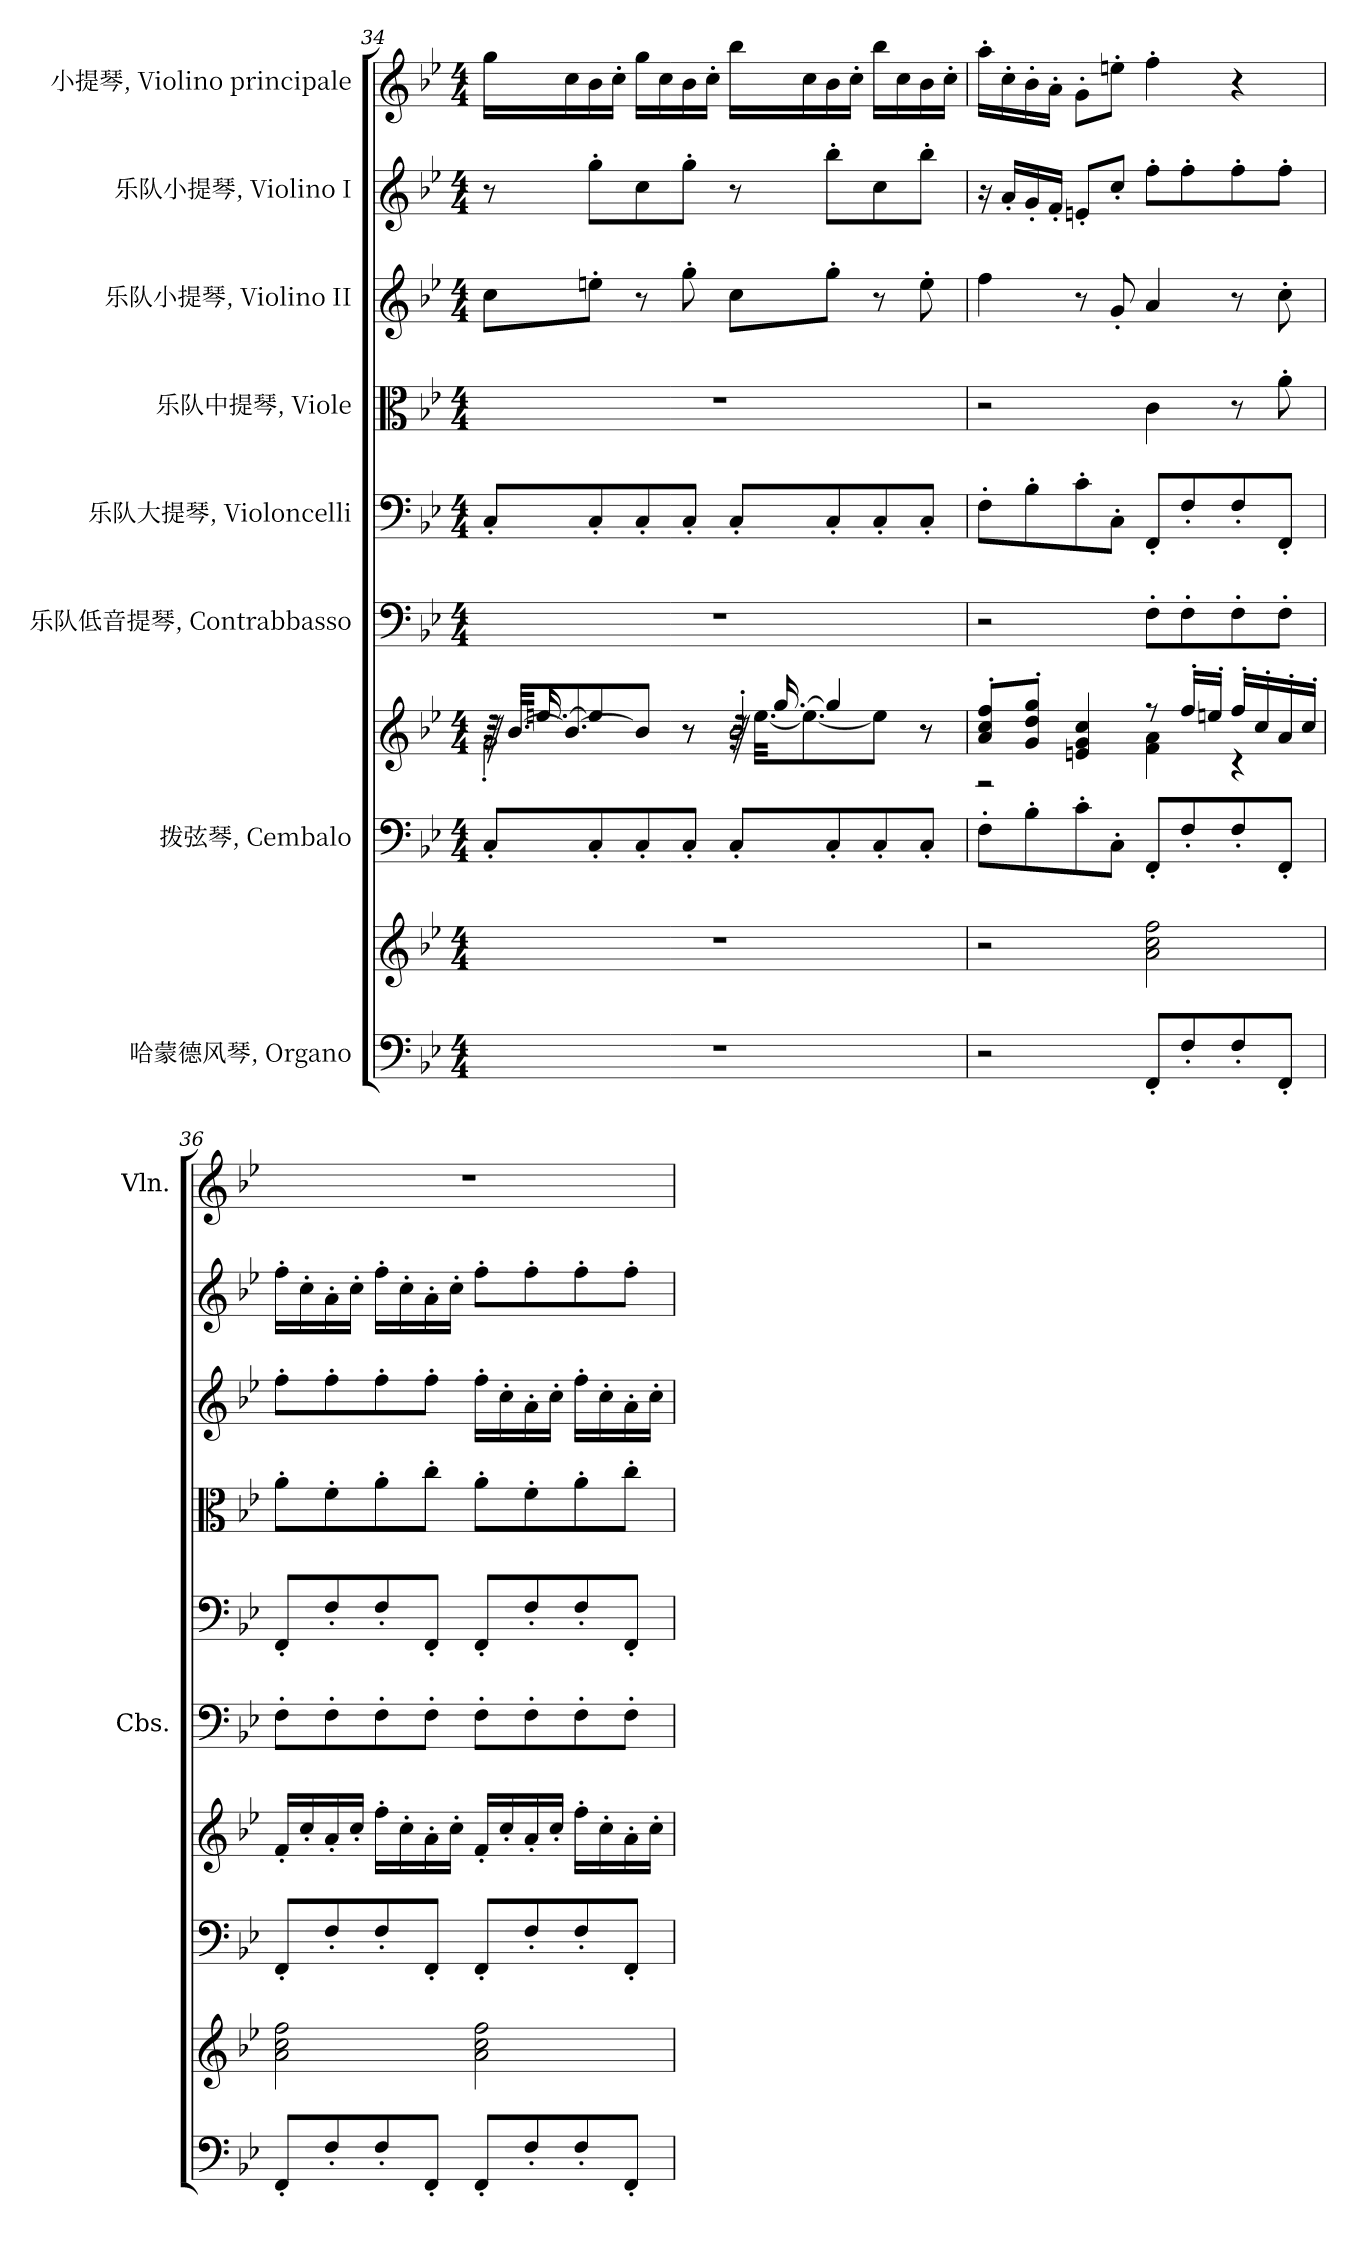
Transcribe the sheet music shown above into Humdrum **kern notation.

**kern	**kern	**kern	**kern	**kern	**kern	**kern	**kern	**kern	**kern
*part8	*part8	*part7	*part7	*part6	*part5	*part4	*part3	*part2	*part1
*staff10	*staff9	*staff8	*staff7	*staff6	*staff5	*staff4	*staff3	*staff2	*staff1
*I"哈蒙德风琴, Organo	*	*I"拨弦琴, Cembalo	*	*I"乐队低音提琴, Contrabbasso	*I"乐队大提琴, Violoncelli	*I"乐队中提琴, Viole	*I"乐队小提琴, Violino II	*I"乐队小提琴, Violino I	*I"小提琴, Violino principale
*	*	*	*	*I'Cbs.	*	*	*	*	*I'Vln.
!!LO:PB:g=z
*clefF4	*clefG2	*clefF4	*clefG2	*clefF4	*clefF4	*clefC3	*clefG2	*clefG2	*clefG2
*	*	*	*	*ITrd7c12	*	*	*	*	*
*k[b-e-]	*k[b-e-]	*k[b-e-]	*k[b-e-]	*k[b-e-]	*k[b-e-]	*k[b-e-]	*k[b-e-]	*k[b-e-]	*k[b-e-]
*M4/4	*M4/4	*M4/4	*M4/4	*M4/4	*M4/4	*M4/4	*M4/4	*M4/4	*M4/4
=34	=34	=34	=34	=34	=34	=34	=34	=34	=34
*	*	*	*^	*	*	*	*	*	*
*	*	*	*	*^	*	*	*	*	*	*
1r	1r	8C'/L	32r	2g'\	64r	1r	8C'/L	1r	8cc\L	8r	16gg\LL
.	.	.	.	.	[32.b-/KKL	.	.	.	.	.	.
.	.	.	[16.een/	.	.	.	.	.	.	.	.
.	.	.	.	.	8.b-/_	.	.	.	.	.	16cc\
.	.	8C'/	4ee/]	.	.	.	8C'/	.	8een'\J	8gg'\L	16b-\
.	.	.	.	.	.	.	.	.	.	.	16cc'\JJ
.	.	8C'/	.	.	8b-/J]	.	8C'/	.	8r	8cc\	16gg\LL
.	.	.	.	.	.	.	.	.	.	.	16cc\
.	.	8C'/J	8r	.	8r	.	8C'/J	.	8gg'\	8gg'\J	16b-\
.	.	.	.	.	.	.	.	.	.	.	16cc'\JJ
.	.	8C'/L	32r	64r	2b-'/	.	8C'/L	.	8cc\L	8r	16bb-\LL
.	.	.	.	[32.ee\KKL	.	.	.	.	.	.	.
.	.	.	[16.gg/	.	.	.	.	.	.	.	.
.	.	.	.	8.ee\_	.	.	.	.	.	.	16cc\
.	.	8C'/	4gg/]	.	.	.	8C'/	.	8gg'\J	8bb-'\L	16b-\
.	.	.	.	.	.	.	.	.	.	.	16cc'\JJ
.	.	8C'/	.	8ee\J]	.	.	8C'/	.	8r	8cc\	16bb-\LL
.	.	.	.	.	.	.	.	.	.	.	16cc\
.	.	8C'/J	8r	8r	.	.	8C'/J	.	8ee'\	8bb-'\J	16b-\
.	.	.	.	.	.	.	.	.	.	.	16cc'\JJ
*	*	*	*	*v	*v	*	*	*	*	*	*
=35	=35	=35	=35	=35	=35	=35	=35	=35	=35	=35
2r	2r	8F'\L	8a/' 8cc/' 8ff/'L	2r	2r	8F'\L	2r	4ff\	16r	16aa'\LL
.	.	.	.	.	.	.	.	.	16a'/LL	16cc'\
.	.	8B-'\	8g/' 8dd/' 8gg/'J	.	.	8B-'\	.	.	16g'/	16b-'\
.	.	.	.	.	.	.	.	.	16f'/JJ	16a'\JJ
.	.	8c'\	4en/ 4g/ 4cc/	.	.	8c'\	.	8r	8en'/L	8g'\L
.	.	8C'\J	.	.	.	8C'\J	.	8g'/	8cc'/J	8een'\J
8FF'/L	2a\ 2cc\ 2ff\	8FF'/L	8r	4f\ 4a\	8FF'\L	8FF'/L	4c\	4a/	8ff'\L	4ff'\
8F'/	.	8F'/	16ff'/LL	.	8FF'\	8F'/	.	.	8ff'\	.
.	.	.	16een'/JJ	.	.	.	.	.	.	.
8F'/	.	8F'/	16ff'/LL	4r	8FF'\	8F'/	8r	8r	8ff'\	4r
.	.	.	16cc'/	.	.	.	.	.	.	.
8FF'/J	.	8FF'/J	16a'/	.	8FF'\J	8FF'/J	8a'\	8cc'\	8ff'\J	.
.	.	.	16cc'/JJ	.	.	.	.	.	.	.
*	*	*	*v	*v	*	*	*	*	*	*
!!LO:PB:g=z
=36	=36	=36	=36	=36	=36	=36	=36	=36	=36
8FF'/L	2a\ 2cc\ 2ff\	8FF'/L	16f'/LL	8FF'\L	8FF'/L	8a'\L	8ff'\L	16ff'\LL	1r
.	.	.	16cc'/	.	.	.	.	16cc'\	.
8F'/	.	8F'/	16a'/	8FF'\	8F'/	8f'\	8ff'\	16a'\	.
.	.	.	16cc'/JJ	.	.	.	.	16cc'\JJ	.
8F'/	.	8F'/	16ff'\LL	8FF'\	8F'/	8a'\	8ff'\	16ff'\LL	.
.	.	.	16cc'\	.	.	.	.	16cc'\	.
8FF'/J	.	8FF'/J	16a'\	8FF'\J	8FF'/J	8cc'\J	8ff'\J	16a'\	.
.	.	.	16cc'\JJ	.	.	.	.	16cc'\JJ	.
8FF'/L	2a\ 2cc\ 2ff\	8FF'/L	16f'/LL	8FF'\L	8FF'/L	8a'\L	16ff'\LL	8ff'\L	.
.	.	.	16cc'/	.	.	.	16cc'\	.	.
8F'/	.	8F'/	16a'/	8FF'\	8F'/	8f'\	16a'\	8ff'\	.
.	.	.	16cc'/JJ	.	.	.	16cc'\JJ	.	.
8F'/	.	8F'/	16ff'\LL	8FF'\	8F'/	8a'\	16ff'\LL	8ff'\	.
.	.	.	16cc'\	.	.	.	16cc'\	.	.
8FF'/J	.	8FF'/J	16a'\	8FF'\J	8FF'/J	8cc'\J	16a'\	8ff'\J	.
.	.	.	16cc'\JJ	.	.	.	16cc'\JJ	.	.
=	=	=	=	=	=	=	=	=	=
*-	*-	*-	*-	*-	*-	*-	*-	*-	*-
